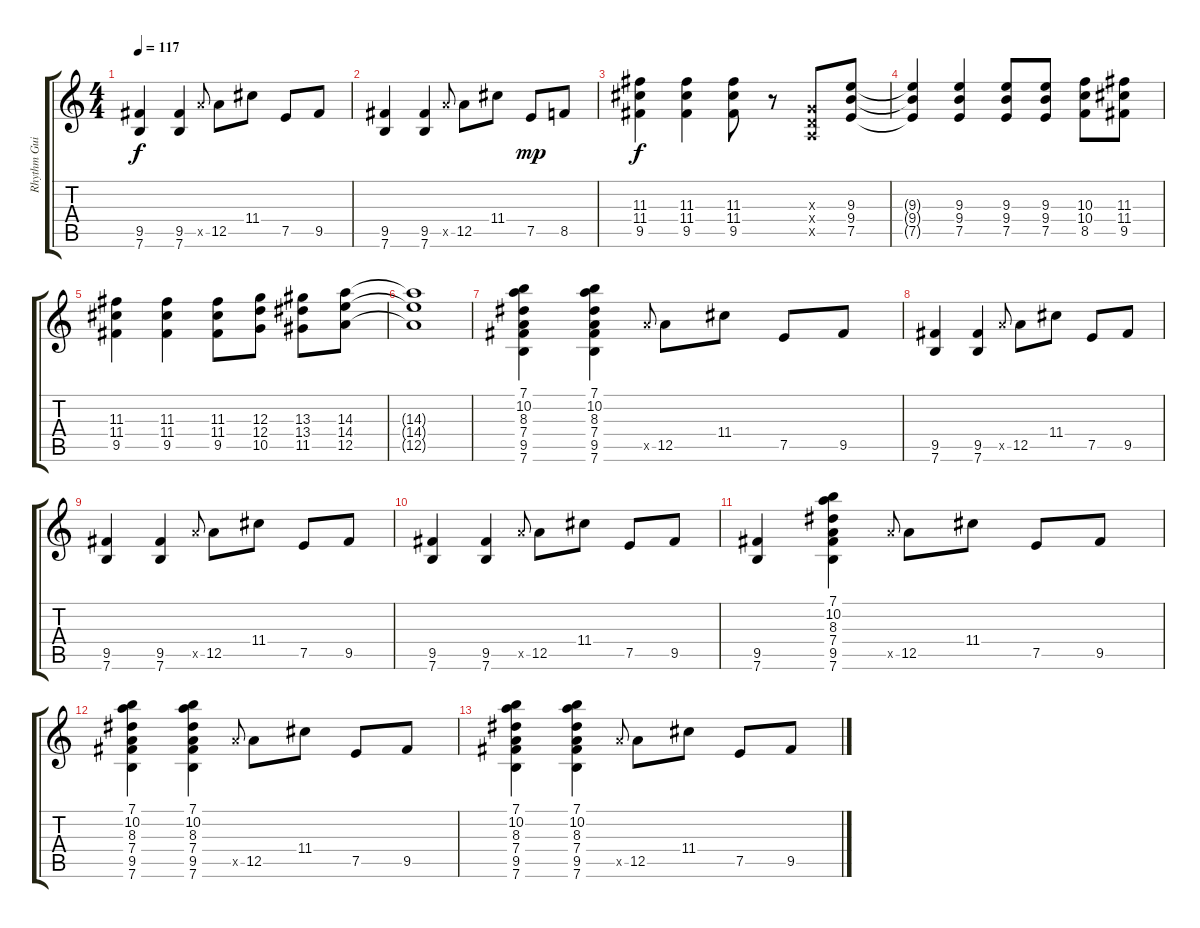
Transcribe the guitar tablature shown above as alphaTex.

\track ("Rhythm Guitar" "Rhythm Gui") {instrument electricguitarclean}
\staff {score tabs}
\tuning (E4 B3 G3 D3 A2 E2) {hide}
\ts (4 4)
\tempo 117
\clef g2
\ks c
(9.5 7.6).4{dy f} (9.5 7.6).4 12.5{x}.8{gr onbeat} 12.5.8 11.4.8 7.5.8 9.5.8 |
(9.5 7.6).4 (9.5 7.6).4 12.5{x}.8{gr onbeat} 12.5.8 11.4.8 7.5.8{dy mp} 8.5.8 |
(11.3 11.4 9.5).4{dy f} (11.3 11.4 9.5).4 (11.3 11.4 9.5).8 r.8 (0.3{x} 0.4{x} 0.5{x}).8 (9.3 9.4 7.5).8 |
(9.3{t} 9.4{t} 7.5{t}).4 (9.3 9.4 7.5).4 (9.3 9.4 7.5).8 (9.3 9.4 7.5).8 (10.3 10.4 8.5).8 (11.3 11.4 9.5).8 |
(11.3 11.4 9.5).4 (11.3 11.4 9.5).4 (11.3 11.4 9.5).8 (12.3 12.4 10.5).8 (13.3 13.4 11.5).8 (14.3 14.4 12.5).8 |
(14.3{t} 14.4{t} 12.5{t}).1 |
(7.1 10.2 8.3 7.4 9.5 7.6).4 (7.1 10.2 8.3 7.4 9.5 7.6).4 12.5{x}.8{gr onbeat} 12.5.8 11.4.8 7.5.8 9.5.8 |
(9.5 7.6).4 (9.5 7.6).4 12.5{x}.8{gr onbeat} 12.5.8 11.4.8 7.5.8 9.5.8 |
(9.5 7.6).4 (9.5 7.6).4 12.5{x}.8{gr onbeat} 12.5.8 11.4.8 7.5.8 9.5.8 |
(9.5 7.6).4 (9.5 7.6).4 12.5{x}.8{gr onbeat} 12.5.8 11.4.8 7.5.8 9.5.8 |
(9.5 7.6).4 (7.1 10.2 8.3 7.4 9.5 7.6).4 12.5{x}.8{gr onbeat} 12.5.8 11.4.8 7.5.8 9.5.8 |
(7.1 10.2 8.3 7.4 9.5 7.6).4 (7.1 10.2 8.3 7.4 9.5 7.6).4 12.5{x}.8{gr onbeat} 12.5.8 11.4.8 7.5.8 9.5.8 |
(7.1 10.2 8.3 7.4 9.5 7.6).4 (7.1 10.2 8.3 7.4 9.5 7.6).4 12.5{x}.8{gr onbeat} 12.5.8 11.4.8 7.5.8 9.5.8
